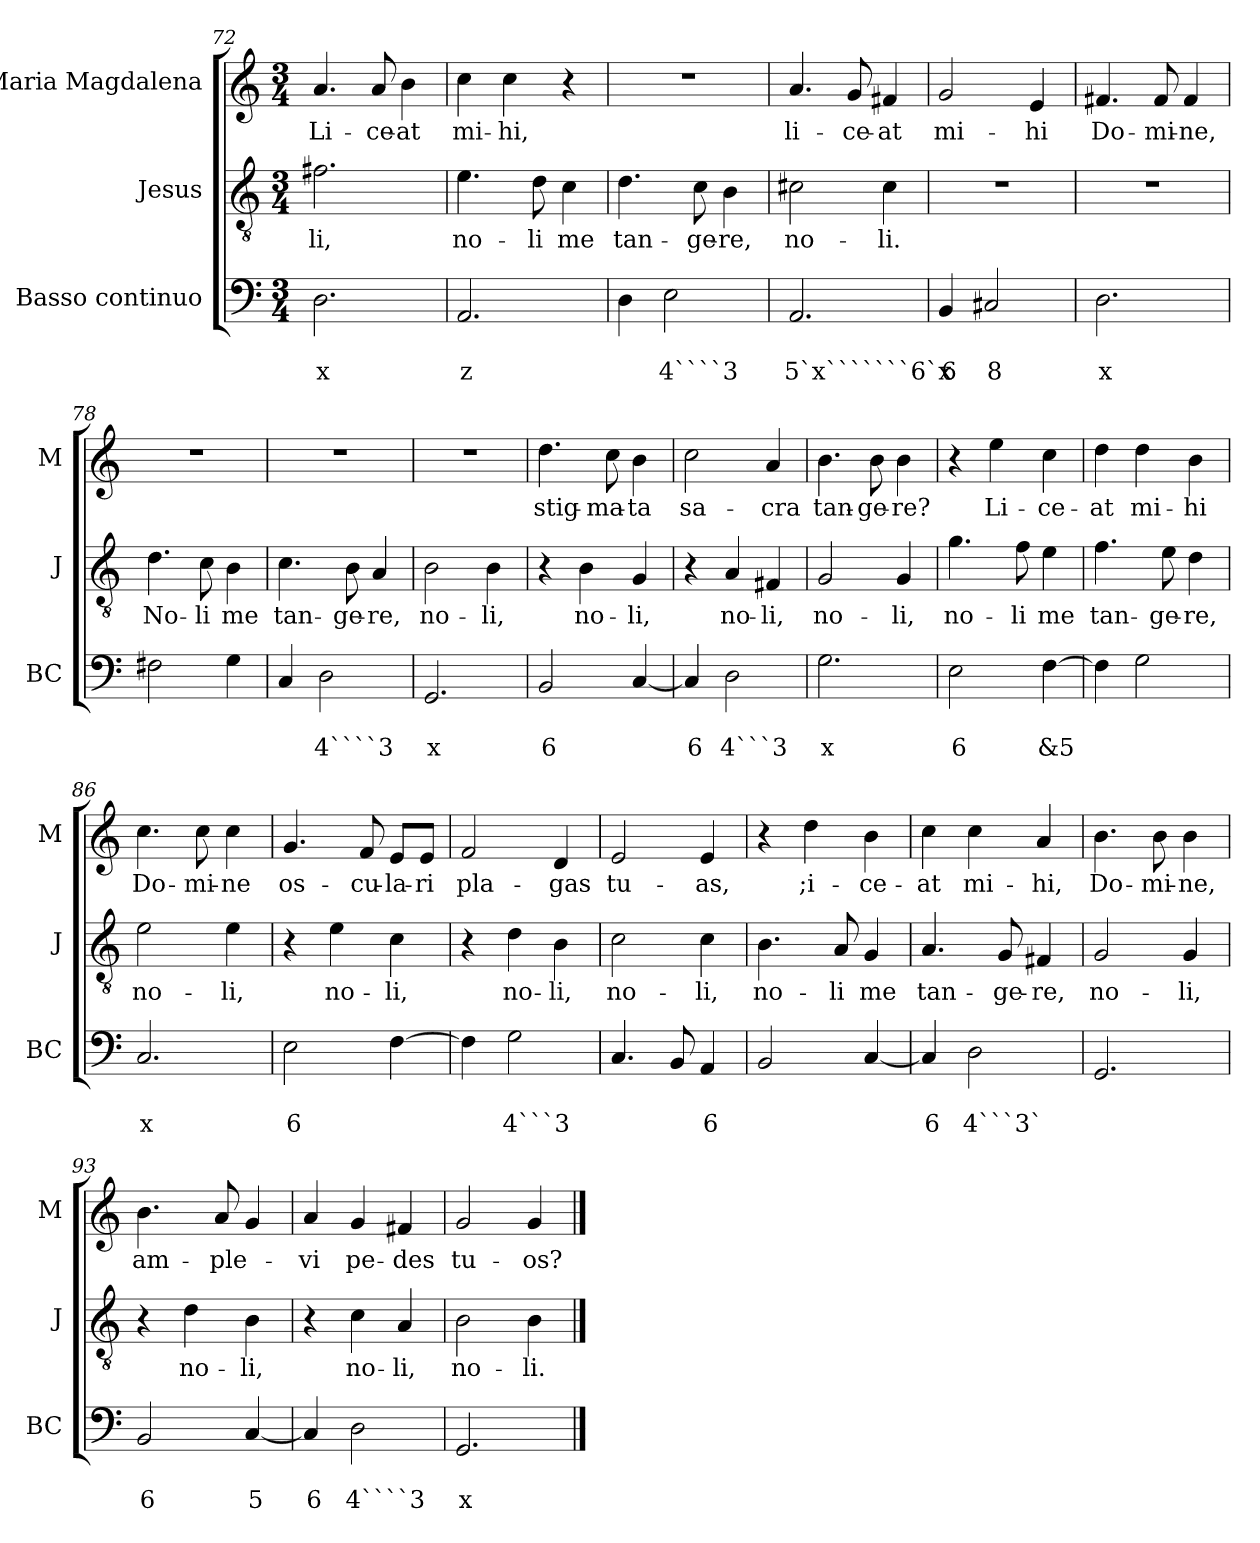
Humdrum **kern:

**kern	**text	**text	**kern	**text	**kern	**text
*part3	*part3	*part3	*part2	*part2	*part1	*part1
*staff3	*staff3	*staff3	*staff2	*staff2	*staff1	*staff1
*I"Basso continuo	*	*	*I"Jesus	*	*I"Maria Magdalena	*
*I'BC	*	*	*I'J	*	*I'M	*
*clefF4	*	*	*clefGv2	*	*clefG2	*
*k[]	*	*	*k[]	*	*k[]	*
*C:	*	*	*C:	*	*C:	*
*M3/4	*	*	*M3/4	*	*M3/4	*
=72	=72	=72	=72	=72	=72	=72
!	!	!LO:LY:b	!	!LO:LY:b	!	!LO:LY:b
2.D\	.	x	2.f#X\	-li,	4.a/	Li-
!	!	!	!	!	!	!LO:LY:b
.	.	.	.	.	8a/	-ce-
!	!	!	!	!	!	!LO:LY:b
.	.	.	.	.	4b\	-at
=73	=73	=73	=73	=73	=73	=73
!	!	!LO:LY:b	!	!LO:LY:b	!	!LO:LY:b
2.AA/	.	z	4.e\	no-	4cc\	mi-
!	!	!	!	!	!	!LO:LY:b
.	.	.	.	.	4cc\	-hi,
!	!	!	!	!LO:LY:b	!	!
.	.	.	8d\	-li	.	.
!	!	!	!	!LO:LY:b	!	!
.	.	.	4c\	me	4r	.
=74	=74	=74	=74	=74	=74	=74
!	!	!	!	!LO:LY:b	!	!
4D\	.	.	4.d\	tan-	2.r	.
!	!	!LO:LY:b	!	!	!	!
2E\	.	4````3	.	.	.	.
!	!	!	!	!LO:LY:b	!	!
.	.	.	8c\	-ge-	.	.
!	!	!	!	!LO:LY:b	!	!
.	.	.	4B\	-re,	.	.
=75	=75	=75	=75	=75	=75	=75
!	!	!LO:LY:b	!	!LO:LY:b	!	!LO:LY:b
2.AA/	.	5`x```````6`x	2c#X\	no-	4.a/	li-
!	!	!	!	!	!	!LO:LY:b
.	.	.	.	.	8g/	-ce-
!	!	!	!	!LO:LY:b	!	!LO:LY:b
.	.	.	4c#\	-li.	4f#X/	-at
=76	=76	=76	=76	=76	=76	=76
!	!	!LO:LY:b	!	!	!	!LO:LY:b
4BB/	.	6	2.r	.	2g/	mi-
!	!	!LO:LY:b	!	!	!	!
2C#X/	.	8	.	.	.	.
!	!	!	!	!	!	!LO:LY:b
.	.	.	.	.	4e/	-hi
=77	=77	=77	=77	=77	=77	=77
!	!	!LO:LY:b	!	!	!	!LO:LY:b
2.D\	.	x	2.r	.	4.f#X/	Do-
!	!	!	!	!	!	!LO:LY:b
.	.	.	.	.	8f#/	-mi-
!	!	!	!	!	!	!LO:LY:b
.	.	.	.	.	4f#/	-ne,
!!LO:LB:g=z
=78	=78	=78	=78	=78	=78	=78
!	!	!	!	!LO:LY:b	!	!
2F#X\	.	.	4.d\	No-	2.r	.
!	!	!	!	!LO:LY:b	!	!
.	.	.	8c\	-li	.	.
!	!	!	!	!LO:LY:b	!	!
4G\	.	.	4B\	me	.	.
=79	=79	=79	=79	=79	=79	=79
!	!	!	!	!LO:LY:b	!	!
4C/	.	.	4.c\	tan-	2.r	.
!	!	!LO:LY:b	!	!	!	!
2D\	.	4````3	.	.	.	.
!	!	!	!	!LO:LY:b	!	!
.	.	.	8B\	-ge-	.	.
!	!	!	!	!LO:LY:b	!	!
.	.	.	4A/	-re,	.	.
=80	=80	=80	=80	=80	=80	=80
!	!	!LO:LY:b	!	!LO:LY:b	!	!
2.GG/	.	x	2B\	no-	2.r	.
!	!	!	!	!LO:LY:b	!	!
.	.	.	4B\	-li,	.	.
=81	=81	=81	=81	=81	=81	=81
!	!	!LO:LY:b	!	!	!	!LO:LY:b
2BB/	.	6	4r	.	4.dd\	stig-
!	!	!	!	!LO:LY:b	!	!
.	.	.	4B\	no-	.	.
!	!	!	!	!	!	!LO:LY:b
.	.	.	.	.	8cc\	-ma-
!	!	!	!	!LO:LY:b	!	!LO:LY:b
[4C/	.	.	4G/	-li,	4b\	-ta
=82	=82	=82	=82	=82	=82	=82
!	!	!LO:LY:b	!	!	!	!LO:LY:b
4C/]	.	6	4r	.	2cc\	sa-
!	!	!LO:LY:b	!	!LO:LY:b	!	!
2D\	.	4```3	4A/	no-	.	.
!	!	!	!	!LO:LY:b	!	!LO:LY:b
.	.	.	4F#X/	-li,	4a/	-cra
=83	=83	=83	=83	=83	=83	=83
!	!	!LO:LY:b	!	!LO:LY:b	!	!LO:LY:b
2.G\	.	x	2G/	no-	4.b\	tan-
!	!	!	!	!	!	!LO:LY:b
.	.	.	.	.	8b\	-ge-
!	!	!	!	!LO:LY:b	!	!LO:LY:b
.	.	.	4G/	-li,	4b\	-re?
=84	=84	=84	=84	=84	=84	=84
!	!	!LO:LY:b	!	!LO:LY:b	!	!
2E\	.	6	4.g\	no-	4r	.
!	!	!	!	!	!	!LO:LY:b
.	.	.	.	.	4ee\	Li-
!	!	!	!	!LO:LY:b	!	!
.	.	.	8f\	-li	.	.
!	!	!LO:LY:b	!	!LO:LY:b	!	!LO:LY:b
[4F\	.	&5	4e\	me	4cc\	-ce-
=85	=85	=85	=85	=85	=85	=85
!	!	!	!	!LO:LY:b	!	!LO:LY:b
4F\]	.	.	4.f\	tan-	4dd\	-at
!	!	!	!	!	!	!LO:LY:b
2G\	.	.	.	.	4dd\	mi-
!	!	!	!	!LO:LY:b	!	!
.	.	.	8e\	-ge-	.	.
!	!	!	!	!LO:LY:b	!	!LO:LY:b
.	.	.	4d\	-re,	4b\	-hi
=86	=86	=86	=86	=86	=86	=86
!	!	!LO:LY:b	!	!LO:LY:b	!	!LO:LY:b
2.C/	.	x	2e\	no-	4.cc\	Do-
!	!	!	!	!	!	!LO:LY:b
.	.	.	.	.	8cc\	-mi-
!	!	!	!	!LO:LY:b	!	!LO:LY:b
.	.	.	4e\	-li,	4cc\	-ne
!!LO:LB:g=z
=87	=87	=87	=87	=87	=87	=87
!	!	!LO:LY:b	!	!	!	!LO:LY:b
2E\	.	6	4r	.	4.g/	os-
!	!	!	!	!LO:LY:b	!	!
.	.	.	4e\	no-	.	.
!	!	!	!	!	!	!LO:LY:b
.	.	.	.	.	8f/	-cu-
!	!	!	!	!LO:LY:b	!	!LO:LY:b
[4F\	.	.	4c\	-li,	8e/L	-la-
!	!	!	!	!	!	!LO:LY:b
.	.	.	.	.	8e/J	-ri
=88	=88	=88	=88	=88	=88	=88
!	!	!	!	!	!	!LO:LY:b
4F\]	.	.	4r	.	2f/	pla-
!	!	!LO:LY:b	!	!LO:LY:b	!	!
2G\	.	4```3	4d\	no-	.	.
!	!	!	!	!LO:LY:b	!	!LO:LY:b
.	.	.	4B\	-li,	4d/	-gas
=89	=89	=89	=89	=89	=89	=89
!	!	!	!	!LO:LY:b	!	!LO:LY:b
4.C/	.	.	2c\	no-	2e/	tu-
8BB/	.	.	.	.	.	.
!	!	!LO:LY:b	!	!LO:LY:b	!	!LO:LY:b
4AA/	.	6	4c\	-li,	4e/	-as,
=90	=90	=90	=90	=90	=90	=90
!	!	!	!	!LO:LY:b	!	!
2BB/	.	.	4.B\	no-	4r	.
!	!	!	!	!	!	!LO:LY:b
.	.	.	.	.	4dd\	;i-
!	!	!	!	!LO:LY:b	!	!
.	.	.	8A/	-li	.	.
!	!	!	!	!LO:LY:b	!	!LO:LY:b
[4C/	.	.	4G/	me	4b\	-ce-
=91	=91	=91	=91	=91	=91	=91
!	!	!LO:LY:b	!	!LO:LY:b	!	!LO:LY:b
4C/]	.	6	4.A/	tan-	4cc\	-at
!	!	!LO:LY:b	!	!	!	!LO:LY:b
2D\	.	4```3`	.	.	4cc\	mi-
!	!	!	!	!LO:LY:b	!	!
.	.	.	8G/	-ge-	.	.
!	!	!	!	!LO:LY:b	!	!LO:LY:b
.	.	.	4F#X/	-re,	4a/	-hi,
=92	=92	=92	=92	=92	=92	=92
!	!	!	!	!LO:LY:b	!	!LO:LY:b
2.GG/	.	.	2G/	no-	4.b\	Do-
!	!	!	!	!	!	!LO:LY:b
.	.	.	.	.	8b\	-mi-
!	!	!	!	!LO:LY:b	!	!LO:LY:b
.	.	.	4G/	-li,	4b\	-ne,
=93	=93	=93	=93	=93	=93	=93
!	!	!LO:LY:b	!	!	!	!LO:LY:b
2BB/	.	6	4r	.	4.b\	am-
!	!	!	!	!LO:LY:b	!	!
.	.	.	4d\	no-	.	.
!	!	!	!	!	!	!LO:LY:b
.	.	.	.	.	8a/	-ple-
!	!	!LO:LY:b	!	!LO:LY:b	!	!
[4C/	.	5	4B\	-li,	4g/	.
=94	=94	=94	=94	=94	=94	=94
!	!	!LO:LY:b	!	!	!	!LO:LY:b
4C/]	.	6	4r	.	4a/	-vi
!	!	!LO:LY:b	!	!LO:LY:b	!	!LO:LY:b
2D\	.	4````3	4c\	no-	4g/	pe-
!	!	!	!	!LO:LY:b	!	!LO:LY:b
.	.	.	4A/	-li,	4f#X/	-des
=95	=95	=95	=95	=95	=95	=95
!	!	!LO:LY:b	!	!LO:LY:b	!	!LO:LY:b
2.GG/	.	x	2B\	no-	2g/	tu-
!	!	!	!	!LO:LY:b	!	!LO:LY:b
.	.	.	4B\	-li.	4g/	-os?
==	==	==	==	==	==	==
*-	*-	*-	*-	*-	*-	*-
